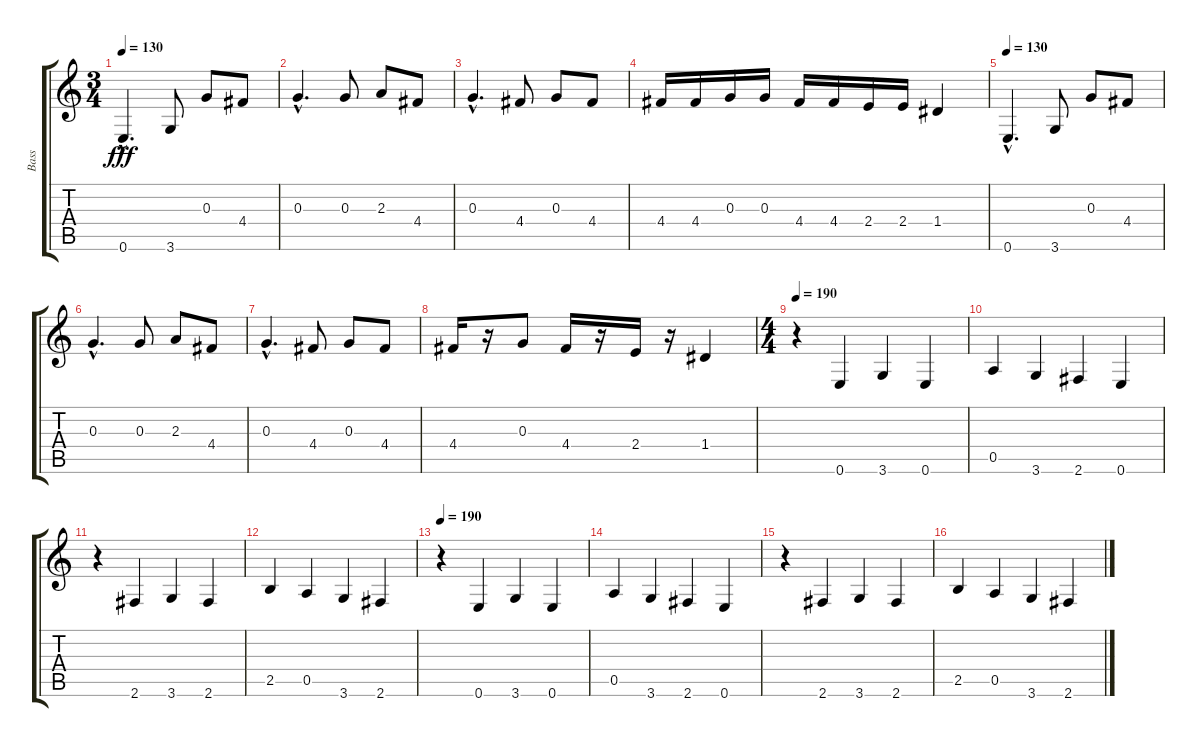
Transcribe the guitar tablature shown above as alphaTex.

\track ("Bass" "Bass") {instrument electricbassfinger}
\staff {score tabs}
\tuning (E4 B3 G3 D3 A2 E2) {hide}
\ts (3 4)
\tempo 130
\clef g2
\ks c
0.6{hac}.4{d dy fff} 3.6.8 0.3.8 4.4.8 |
0.3{hac}.4{d} 0.3.8 2.3.8 4.4.8 |
0.3{hac}.4{d} 4.4.8 0.3.8 4.4.8 |
4.4.16 4.4.16 0.3.16 0.3.16 4.4.16 4.4.16 2.4.16 2.4.16 1.4.4 |
\tempo 130
0.6{hac}.4{d} 3.6.8 0.3.8 4.4.8 |
0.3{hac}.4{d} 0.3.8 2.3.8 4.4.8 |
0.3{hac}.4{d} 4.4.8 0.3.8 4.4.8 |
4.4.16 r.16 0.3.8 4.4.16 r.16 2.4.16 r.16 1.4.4 |
\ts (4 4)
\tempo 190
r.4 0.6.4 3.6.4 0.6.4 |
0.5.4 3.6.4 2.6.4 0.6.4 |
r.4 2.6.4 3.6.4 2.6.4 |
2.5.4 0.5.4 3.6.4 2.6.4 |
\tempo 190
r.4 0.6.4 3.6.4 0.6.4 |
0.5.4 3.6.4 2.6.4 0.6.4 |
r.4 2.6.4 3.6.4 2.6.4 |
2.5.4 0.5.4 3.6.4 2.6.4
